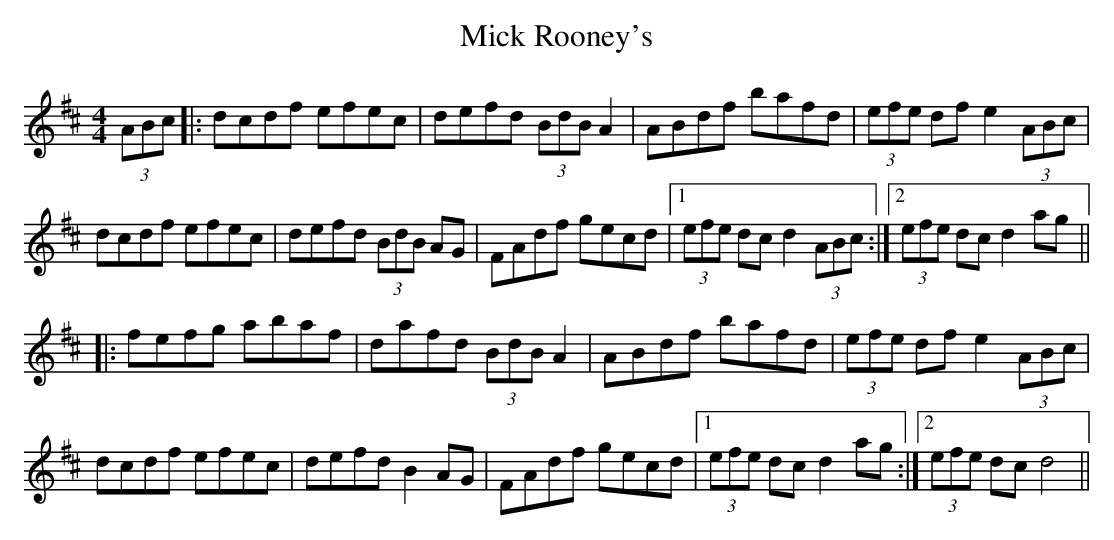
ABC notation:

X:1
T: Mick Rooney's
M: 4/4
L: 1/8
K: Dmaj
(3ABc|:dcdf efec|defd (3BdB A2|ABdf bafd|(3efe df e2 (3ABc|
dcdf efec|defd (3BdB AG|FAdf gecd|1 (3efe dc d2 (3ABc:|2 (3efe dc d2 ag||
|:fefg abaf|dafd (3BdB A2|ABdf bafd|(3efe df e2 (3ABc|
dcdf efec|defd B2 AG|FAdf gecd|1 (3efe dc d2 ag:|2 (3efe dc d4||
